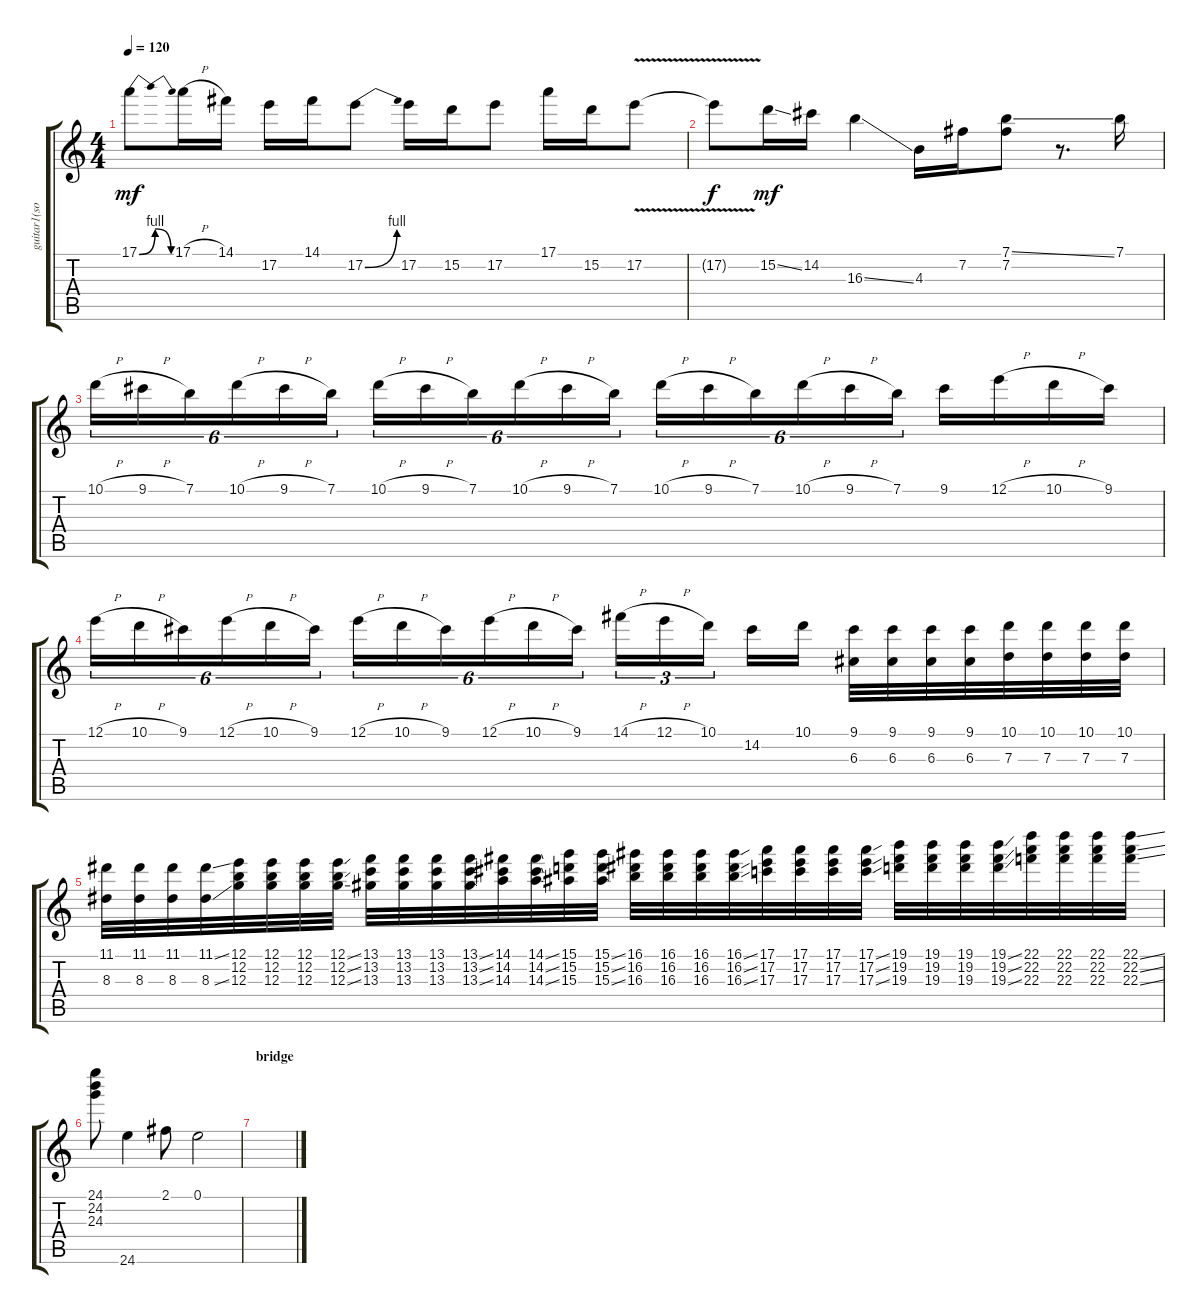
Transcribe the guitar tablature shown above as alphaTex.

\track ("guitar1(solo)" "guitar1(so") {instrument distortionguitar}
\staff {score tabs}
\tuning (E4 B3 G3 D3 A2 E2) {hide}
\ts (4 4)
\tempo 120
\clef g2
\ks c
17.1{be (bendrelease 0 0 15 4 30 4 60 0)}.8{dy mf} 17.1{h}.16 14.1.16 17.2.16 14.1.16 17.2{be (bend 0 0 60 4)}.8 17.2.16 15.2.16 17.2.8 17.1.16 15.2.16 17.2{v}.8 |
17.2{t}.8{dy f} 15.2{ss}.16{dy mf} 14.2.16 16.3{ss}.4 4.3.16 7.2.16 (7.1{ss} 7.2).8 r.8{d} 7.1.16 |
10.1{h}.16{tu (6 4)} 9.1{h}.16{tu (6 4)} 7.1.16{tu (6 4)} 10.1{h}.16{tu (6 4)} 9.1{h}.16{tu (6 4)} 7.1.16{tu (6 4)} 10.1{h}.16{tu (6 4)} 9.1{h}.16{tu (6 4)} 7.1.16{tu (6 4)} 10.1{h}.16{tu (6 4)} 9.1{h}.16{tu (6 4)} 7.1.16{tu (6 4)} 10.1{h}.16{tu (6 4)} 9.1{h}.16{tu (6 4)} 7.1.16{tu (6 4)} 10.1{h}.16{tu (6 4)} 9.1{h}.16{tu (6 4)} 7.1.16{tu (6 4)} 9.1.16 12.1{h}.16 10.1{h}.16 9.1.16 |
12.1{h}.16{tu (6 4)} 10.1{h}.16{tu (6 4)} 9.1.16{tu (6 4)} 12.1{h}.16{tu (6 4)} 10.1{h}.16{tu (6 4)} 9.1.16{tu (6 4)} 12.1{h}.16{tu (6 4)} 10.1{h}.16{tu (6 4)} 9.1.16{tu (6 4)} 12.1{h}.16{tu (6 4)} 10.1{h}.16{tu (6 4)} 9.1.16{tu (6 4)} 14.1{h}.16{tu (3 2)} 12.1{h}.16{tu (3 2)} 10.1.16{tu (3 2)} 14.2.16 10.1.16 (9.1 6.3).32 (9.1 6.3).32 (9.1 6.3).32 (9.1 6.3).32 (10.1 7.3).32 (10.1 7.3).32 (10.1 7.3).32 (10.1 7.3).32 |
(11.1 8.3).32 (11.1 8.3).32 (11.1 8.3).32 (11.1{ss} 8.3{ss}).32 (12.1 12.2 12.3).32 (12.1 12.2 12.3).32 (12.1 12.2 12.3).32 (12.1{ss} 12.2{ss} 12.3{ss}).32 (13.1 13.2 13.3).32 (13.1 13.2 13.3).32 (13.1 13.2 13.3).32 (13.1{ss} 13.2{ss} 13.3{ss}).32 (14.1 14.2 14.3).32 (14.1{ss} 14.2{ss} 14.3{ss}).32 (15.1 15.2 15.3).32 (15.1{ss} 15.2{ss} 15.3{ss}).32 (16.1 16.2 16.3).32 (16.1 16.2 16.3).32 (16.1 16.2 16.3).32 (16.1{ss} 16.2{ss} 16.3{ss}).32 (17.1 17.2 17.3).32 (17.1 17.2 17.3).32 (17.1 17.2 17.3).32 (17.1{ss} 17.2{ss} 17.3{ss}).32 (19.1 19.2 19.3).32 (19.1 19.2 19.3).32 (19.1 19.2 19.3).32 (19.1{ss} 19.2{ss} 19.3{ss}).32 (22.1 22.2 22.3).32 (22.1 22.2 22.3).32 (22.1 22.2 22.3).32 (22.1{ss} 22.2{ss} 22.3{ss}).32 |
(24.1 24.2 24.3).8 24.6.4 2.1.8 0.1.2 |
\section ("" "bridge")
